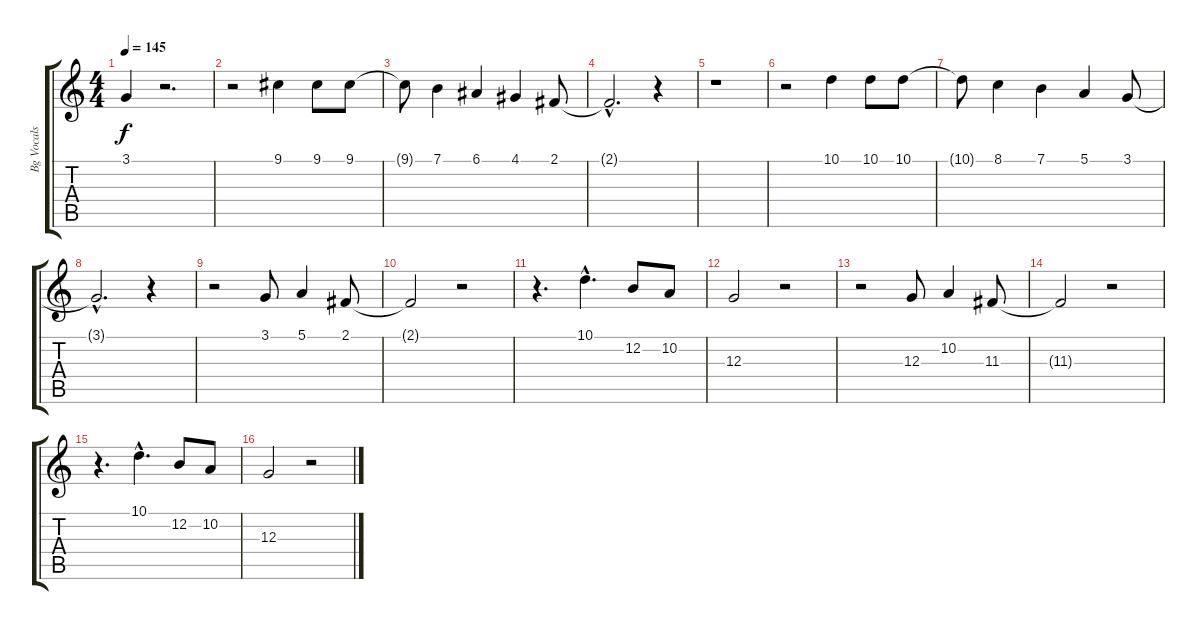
\track ("Bg Vocals" "Bg Vocals") {instrument oboe}
\staff {score tabs}
\tuning (E4 B3 G3 D3 A2 E2) {hide}
\ts (4 4)
\tempo 145
\clef g2
\ks c
3.1{t}.4{dy f} r.2{d} |
r.2 9.1.4 9.1.8 9.1.8 |
9.1{t}.8 7.1.4 6.1.4 4.1.4 2.1.8 |
2.1{hac t}.2{d} r.4 |
r.1 |
r.2 10.1.4 10.1.8 10.1.8 |
10.1{t}.8 8.1.4 7.1.4 5.1.4 3.1.8 |
3.1{hac t}.2{d} r.4 |
r.2 3.1.8 5.1.4 2.1.8 |
2.1{t}.2 r.2 |
r.4{d} 10.1{hac}.4{d} 12.2.8 10.2.8 |
12.3.2 r.2 |
r.2 12.3.8 10.2.4 11.3.8 |
11.3{t}.2 r.2 |
r.4{d} 10.1{hac}.4{d} 12.2.8 10.2.8 |
12.3.2 r.2
